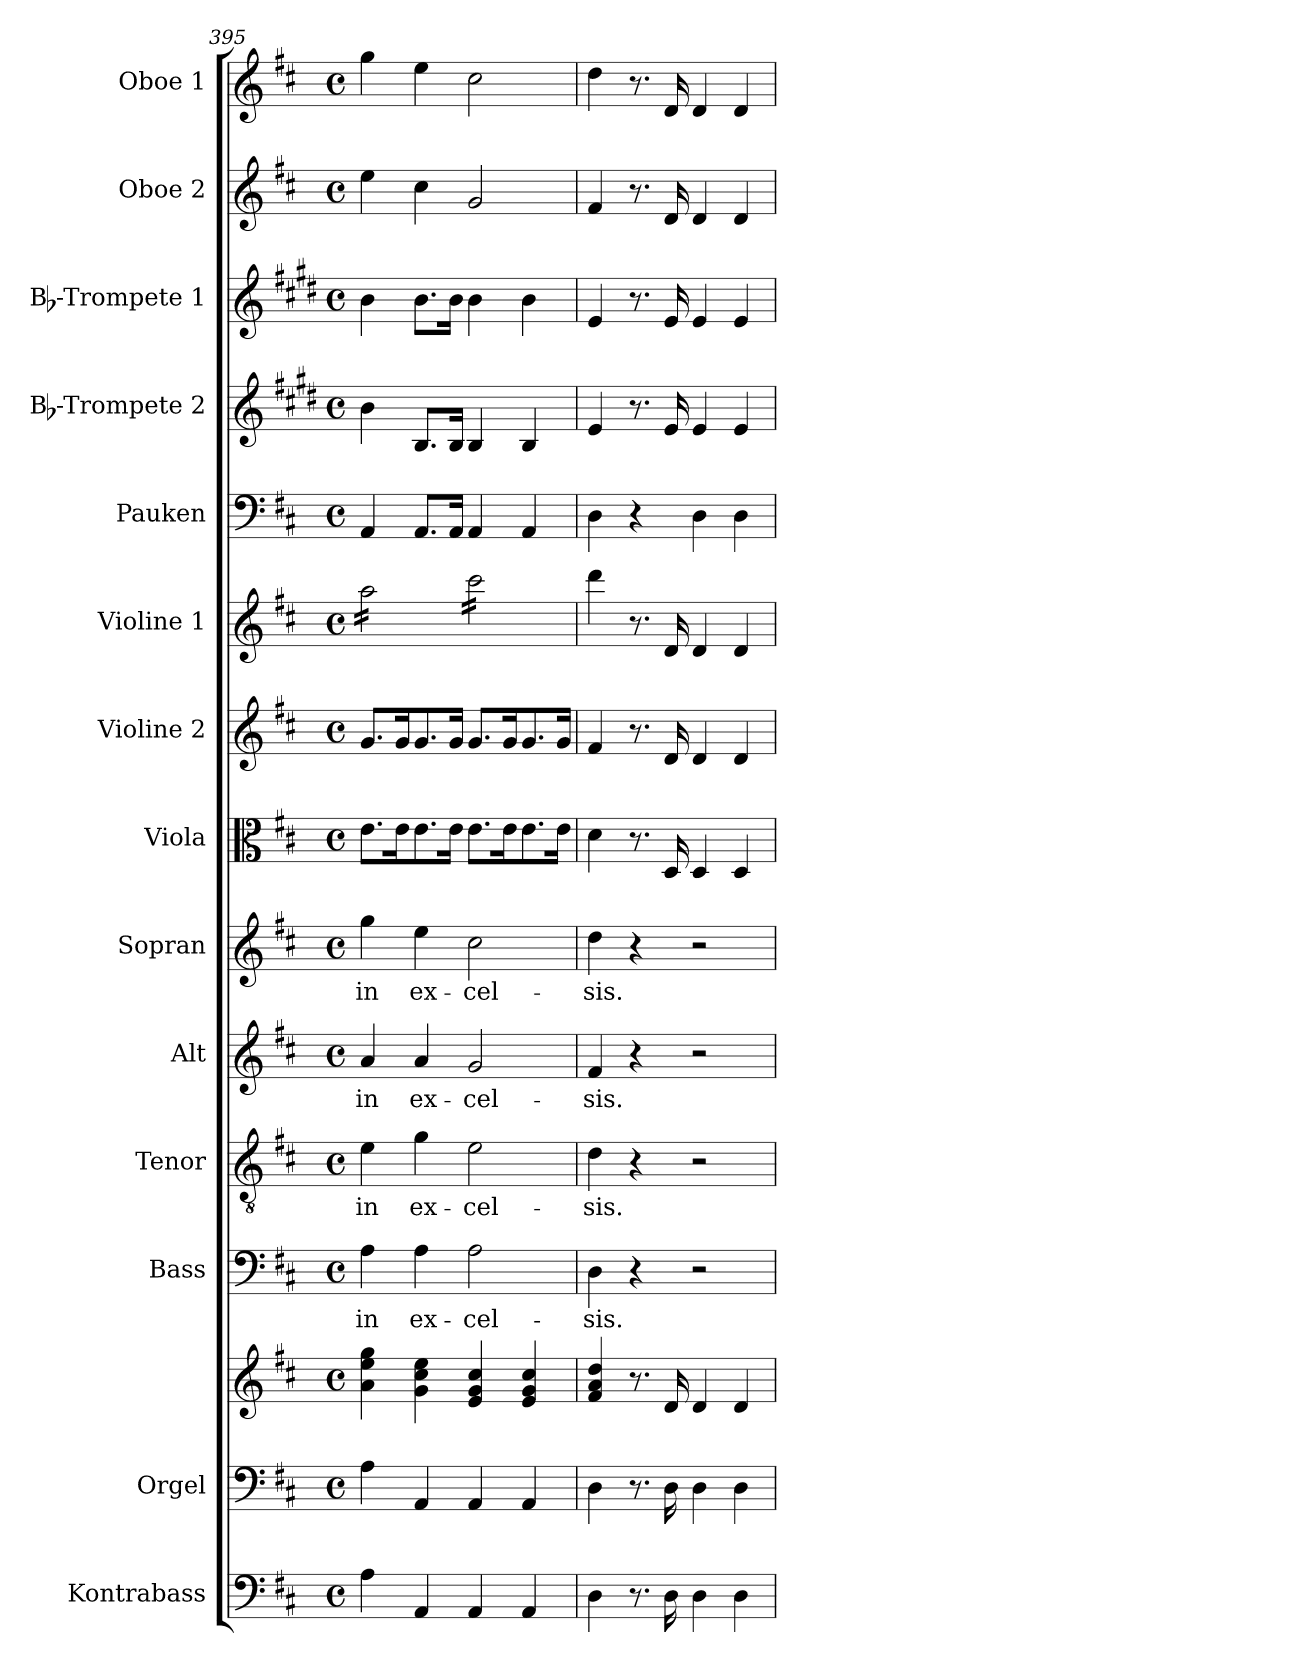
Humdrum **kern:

**kern	**kern	**kern	**kern	**text	**kern	**text	**kern	**text	**kern	**text	**kern	**kern	**kern	**kern	**kern	**kern	**kern	**kern
*part14	*part13	*part13	*part12	*part12	*part11	*part11	*part10	*part10	*part9	*part9	*part8	*part7	*part6	*part5	*part4	*part3	*part2	*part1
*staff15	*staff14	*staff13	*staff12	*staff12	*staff11	*staff11	*staff10	*staff10	*staff9	*staff9	*staff8	*staff7	*staff6	*staff5	*staff4	*staff3	*staff2	*staff1
*I"Kontrabass	*I"Orgel	*	*I"Bass	*	*I"Tenor	*	*I"Alt	*	*I"Sopran	*	*I"Viola	*I"Violine 2	*I"Violine 1	*I"Pauken	*I"Bb-Trompete 2	*I"Bb-Trompete 1	*I"Oboe 2	*I"Oboe 1
*I'Kb.	*I'Org.	*	*I'B.	*	*I'T.	*	*I'A.	*	*I'S.	*	*I'Vla.	*I'Vl. 2	*I'Vl. 1	*I'Pk.	*I'Bb Trp. 2	*I'Bb Trp. 1	*I'Ob. 2	*I'Ob. 1
*clefF4	*clefF4	*clefG2	*clefF4	*	*clefGv2	*	*clefG2	*	*clefG2	*	*clefC3	*clefG2	*clefG2	*clefF4	*clefG2	*clefG2	*clefG2	*clefG2
*ITrd7c12	*	*	*	*	*	*	*	*	*	*	*	*	*	*	*ITrd1c2	*ITrd1c2	*	*
*k[f#c#]	*k[f#c#]	*k[f#c#]	*k[f#c#]	*	*k[f#c#]	*	*k[f#c#]	*	*k[f#c#]	*	*k[f#c#]	*k[f#c#]	*k[f#c#]	*k[f#c#]	*k[f#c#]	*k[f#c#]	*k[f#c#]	*k[f#c#]
*D:	*D:	*D:	*D:	*	*D:	*	*D:	*	*D:	*	*D:	*D:	*D:	*D:	*D:	*D:	*D:	*D:
*M4/4	*M4/4	*M4/4	*M4/4	*	*M4/4	*	*M4/4	*	*M4/4	*	*M4/4	*M4/4	*M4/4	*M4/4	*M4/4	*M4/4	*M4/4	*M4/4
*met(c)	*met(c)	*met(c)	*met(c)	*	*met(c)	*	*met(c)	*	*met(c)	*	*met(c)	*met(c)	*met(c)	*met(c)	*met(c)	*met(c)	*met(c)	*met(c)
=395	=395	=395	=395	=395	=395	=395	=395	=395	=395	=395	=395	=395	=395	=395	=395	=395	=395	=395
!	!	!	!	!LO:LY:b	!	!LO:LY:b	!	!LO:LY:b	!	!LO:LY:b	!	!	!	!	!	!	!	!
*	*	*	*	*	*	*	*	*	*	*	*	*	*tremolo	*	*	*	*	*
4AA\	4A\	4a\ 4ee\ 4gg\	4A\	in	4e\	in	4a/	in	4gg\	in	8.e\L	8.g/L	16aa\LL	4AA/	4a\	4a\	4ee\	4gg\
.	.	.	.	.	.	.	.	.	.	.	.	.	16aa\	.	.	.	.	.
.	.	.	.	.	.	.	.	.	.	.	.	.	16aa\	.	.	.	.	.
.	.	.	.	.	.	.	.	.	.	.	16e\k	16g/k	16aa\	.	.	.	.	.
!	!	!	!	!LO:LY:b	!	!LO:LY:b	!	!LO:LY:b	!	!LO:LY:b	!	!	!	!	!	!	!	!
4AAA/	4AA/	4g\ 4cc#\ 4ee\	4A\	ex-	4g\	ex-	4a/	ex-	4ee\	ex-	8.e\	8.g/	16aa\	8.AA/L	8.A/L	8.a\L	4cc#\	4ee\
.	.	.	.	.	.	.	.	.	.	.	.	.	16aa\	.	.	.	.	.
.	.	.	.	.	.	.	.	.	.	.	.	.	16aa\	.	.	.	.	.
.	.	.	.	.	.	.	.	.	.	.	16e\Jk	16g/Jk	16aa\JJ	16AA/Jk	16A/Jk	16a\Jk	.	.
!	!	!	!	!LO:LY:b	!	!LO:LY:b	!	!LO:LY:b	!	!LO:LY:b	!	!	!	!	!	!	!	!
4AAA/	4AA/	4e/ 4g/ 4cc#/	2A\	-cel-	2e\	-cel-	2g/	-cel-	2cc#\	-cel-	8.e\L	8.g/L	16ccc#\LL	4AA/	4A/	4a\	2g/	2cc#\
.	.	.	.	.	.	.	.	.	.	.	.	.	16ccc#\	.	.	.	.	.
.	.	.	.	.	.	.	.	.	.	.	.	.	16ccc#\	.	.	.	.	.
.	.	.	.	.	.	.	.	.	.	.	16e\k	16g/k	16ccc#\	.	.	.	.	.
4AAA/	4AA/	4e/ 4g/ 4cc#/	.	.	.	.	.	.	.	.	8.e\	8.g/	16ccc#\	4AA/	4A/	4a\	.	.
.	.	.	.	.	.	.	.	.	.	.	.	.	16ccc#\	.	.	.	.	.
.	.	.	.	.	.	.	.	.	.	.	.	.	16ccc#\	.	.	.	.	.
.	.	.	.	.	.	.	.	.	.	.	16e\Jk	16g/Jk	16ccc#\JJ	.	.	.	.	.
*	*	*	*	*	*	*	*	*	*	*	*	*	*Xtremolo	*	*	*	*	*
=396	=396	=396	=396	=396	=396	=396	=396	=396	=396	=396	=396	=396	=396	=396	=396	=396	=396	=396
!	!	!	!	!LO:LY:b	!	!LO:LY:b	!	!LO:LY:b	!	!LO:LY:b	!	!	!	!	!	!	!	!
4DD\	4D\	4f#/ 4a/ 4dd/	4D\	-sis.	4d\	-sis.	4f#/	-sis.	4dd\	-sis.	4d\	4f#/	4ddd\	4D\	4d/	4d/	4f#/	4dd\
8.r	8.r	8.r	4r	.	4r	.	4r	.	4r	.	8.r	8.r	8.r	4r	8.r	8.r	8.r	8.r
16DD\	16D\	16d/	.	.	.	.	.	.	.	.	16D/	16d/	16d/	.	16d/	16d/	16d/	16d/
4DD\	4D\	4d/	2r	.	2r	.	2r	.	2r	.	4D/	4d/	4d/	4D\	4d/	4d/	4d/	4d/
4DD\	4D\	4d/	.	.	.	.	.	.	.	.	4D/	4d/	4d/	4D\	4d/	4d/	4d/	4d/
=	=	=	=	=	=	=	=	=	=	=	=	=	=	=	=	=	=	=
*-	*-	*-	*-	*-	*-	*-	*-	*-	*-	*-	*-	*-	*-	*-	*-	*-	*-	*-
